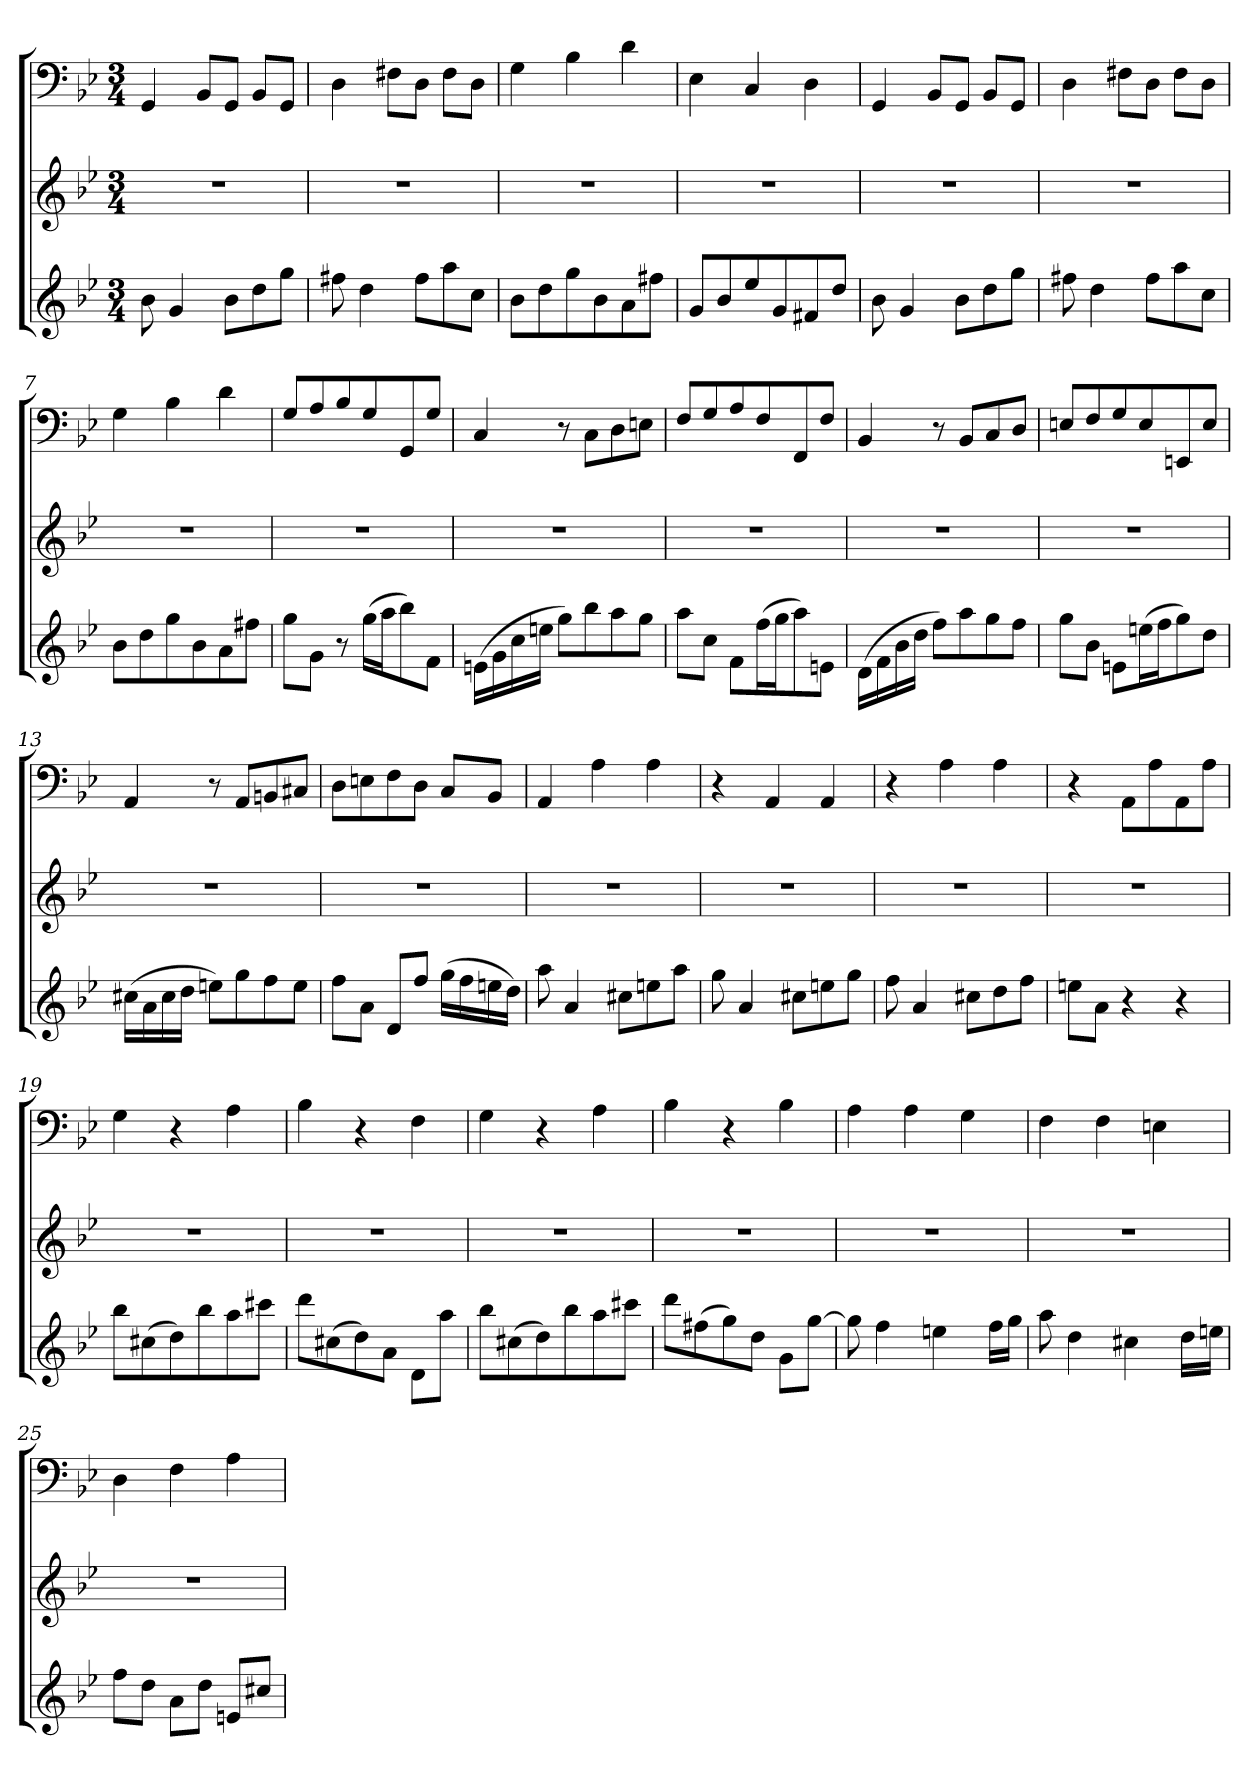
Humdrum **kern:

**kern	**kern	**kern
*part3	*part2	*part1
*staff3	*staff2	*staff1
*clefG2	*clefG2	*clefF4
*k[b-e-]	*k[b-e-]	*k[b-e-]
*g:	*g:	*g:
*M3/4	*M3/4	*M3/4
=1	=1	=1
8b-\	2.r	4GG/
4g/	.	.
.	.	8BB-/L
8b-\L	.	8GG/J
8dd\	.	8BB-/L
8gg\J	.	8GG/J
=2	=2	=2
8ff#X\	2.r	4D\
4dd\	.	.
.	.	8F#X\L
8ff#\L	.	8D\J
8aa\	.	8F#\L
8cc\J	.	8D\J
=3	=3	=3
8b-\L	2.r	4G\
8dd\	.	.
8gg\	.	4B-\
8b-\	.	.
8a\	.	4d\
8ff#X\J	.	.
=4	=4	=4
8g/L	2.r	4E-\
8b-/	.	.
8ee-/	.	4C/
8g/	.	.
8f#X/	.	4D\
8dd/J	.	.
=5	=5	=5
8b-\	2.r	4GG/
4g/	.	.
.	.	8BB-/L
8b-\L	.	8GG/J
8dd\	.	8BB-/L
8gg\J	.	8GG/J
=6	=6	=6
8ff#X\	2.r	4D\
4dd\	.	.
.	.	8F#X\L
8ff#\L	.	8D\J
8aa\	.	8F#\L
8cc\J	.	8D\J
=7	=7	=7
8b-\L	2.r	4G\
8dd\	.	.
8gg\	.	4B-\
8b-\	.	.
8a\	.	4d\
8ff#X\J	.	.
=8	=8	=8
8gg\L	2.r	8G/L
8g\J	.	8A/
8r	.	8B-/
(16gg\LL	.	8G/
16aa\J	.	.
8bb-\)	.	8GG/
8f\J	.	8G/J
=9	=9	=9
(16en\LL	2.r	4C/
16g\	.	.
16cc\	.	.
16een\JJ	.	.
8gg\L)	.	8r
8bb-\	.	8C\L
8aa\	.	8D\
8gg\J	.	8En\J
=10	=10	=10
8aa\L	2.r	8F/L
8cc\J	.	8G/
8f\L	.	8A/
(16ff\L	.	8F/
16gg\J	.	.
8aa\)	.	8FF/
8en\J	.	8F/J
=11	=11	=11
(16d\LL	2.r	4BB-/
16f\	.	.
16b-\	.	.
16dd\JJ	.	.
8ff\L)	.	8r
8aa\	.	8BB-/L
8gg\	.	8C/
8ff\J	.	8D/J
=12	=12	=12
8gg\L	2.r	8En/L
8b-\J	.	8F/
8en\L	.	8G/
(16een\L	.	8E/
16ff\J	.	.
8gg\)	.	8EEn/
8dd\J	.	8E/J
=13	=13	=13
(16cc#X\LL	2.r	4AA/
16a\	.	.
16cc#\	.	.
16dd\JJ	.	.
8een\L)	.	8r
8gg\	.	8AA/L
8ff\	.	8BBn/
8ee\J	.	8C#X/J
=14	=14	=14
8ff\L	2.r	8D\L
8a\J	.	8En\
8d/L	.	8F\
8ff/J	.	8D\J
(16gg\LL	.	8C/L
16ff\	.	.
16een\	.	8BB-/J
16dd\JJ)	.	.
=15	=15	=15
8aa\	2.r	4AA/
4a/	.	.
.	.	4A\
8cc#X\L	.	.
8een\	.	4A\
8aa\J	.	.
=16	=16	=16
8gg\	2.r	4r
4a/	.	.
.	.	4AA/
8cc#X\L	.	.
8een\	.	4AA/
8gg\J	.	.
=17	=17	=17
8ff\	2.r	4r
4a/	.	.
.	.	4A\
8cc#X\L	.	.
8dd\	.	4A\
8ff\J	.	.
=18	=18	=18
8een\L	2.r	4r
8a\J	.	.
4r	.	8AA\L
.	.	8A\
4r	.	8AA\
.	.	8A\J
=19	=19	=19
8bb-\L	2.r	4G\
(8cc#X\	.	.
8dd\)	.	4r
8bb-\	.	.
8aa\	.	4A\
8ccc#X\J	.	.
=20	=20	=20
8ddd\L	2.r	4B-\
(8cc#X\	.	.
8dd\)	.	4r
8a\J	.	.
8d\L	.	4F\
8aa\J	.	.
=21	=21	=21
8bb-\L	2.r	4G\
(8cc#X\	.	.
8dd\)	.	4r
8bb-\	.	.
8aa\	.	4A\
8ccc#X\J	.	.
=22	=22	=22
8ddd\L	2.r	4B-\
(8ff#X\	.	.
8gg\)	.	4r
8dd\J	.	.
8g\L	.	4B-\
[8gg\J	.	.
=23	=23	=23
8gg\]	2.r	4A\
4ff\	.	.
.	.	4A\
4een\	.	.
.	.	4G\
16ff\LL	.	.
16gg\JJ	.	.
=24	=24	=24
8aa\	2.r	4F\
4dd\	.	.
.	.	4F\
4cc#X\	.	.
.	.	4En\
16dd\LL	.	.
16een\JJ	.	.
=25	=25	=25
8ff\L	2.r	4D\
8dd\J	.	.
8a\L	.	4F\
8dd\J	.	.
8en/L	.	4A\
8cc#X/J	.	.
=	=	=
*-	*-	*-
